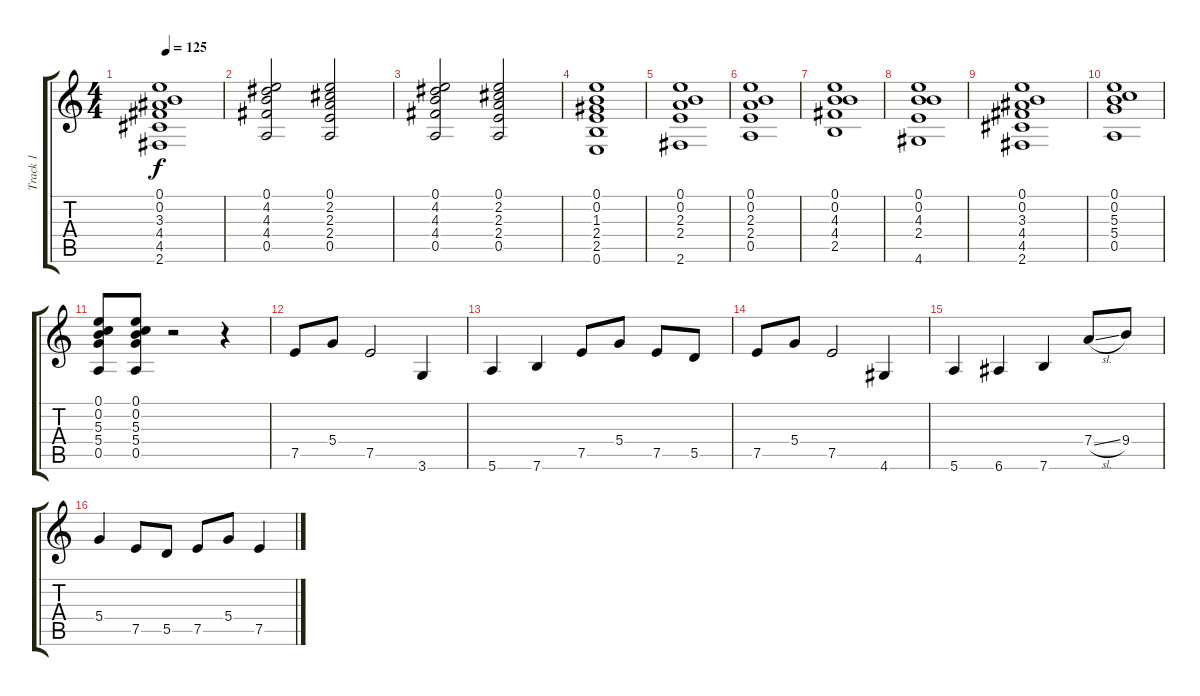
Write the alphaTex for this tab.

\track ("Track 1" "Track 1") {instrument acousticguitarsteel}
\staff {score tabs}
\tuning (E4 B3 G3 D3 A2 E2) {hide}
\ts (4 4)
\tempo 125
\clef g2
\ks c
(0.1 0.2 3.3 4.4 4.5 2.6).1{dy f} |
(0.1 4.2 4.3 4.4 0.5).2 (0.1 2.2 2.3 2.4 0.5).2 |
(0.1 4.2 4.3 4.4 0.5).2 (0.1 2.2 2.3 2.4 0.5).2 |
(0.1 0.2 1.3 2.4 2.5 0.6).1 |
(0.1 0.2 2.3 2.4 2.6).1 |
(0.1 0.2 2.3 2.4 0.5).1 |
(0.1 0.2 4.3 4.4 2.5).1 |
(0.1 0.2 4.3 2.4 4.6).1 |
(0.1 0.2 3.3 4.4 4.5 2.6).1 |
(0.1 0.2 5.3 5.4 0.5).1 |
(0.1 0.2 5.3 5.4 0.5).8 (0.1 0.2 5.3 5.4 0.5).8 r.2 r.4 |
7.5.8 5.4.8 7.5.2 3.6.4 |
5.6.4 7.6.4 7.5.8 5.4.8 7.5.8 5.5.8 |
7.5.8 5.4.8 7.5.2 4.6.4 |
5.6.4 6.6.4 7.6.4 7.4{sl}.8 9.4.8 |
5.4.4 7.5.8 5.5.8 7.5.8 5.4.8 7.5.4
